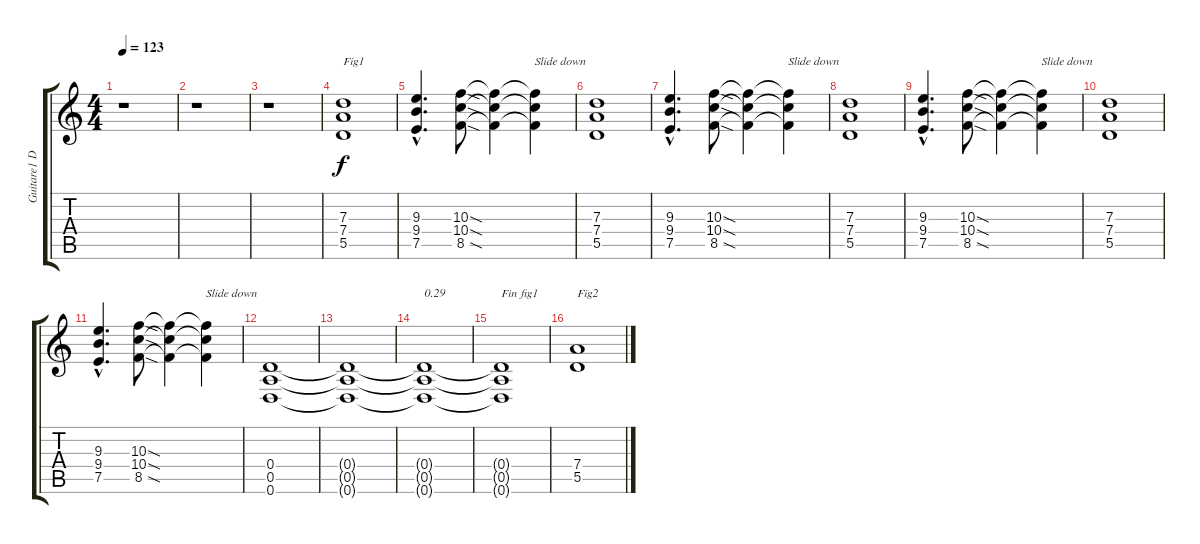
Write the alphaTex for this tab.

\track ("Guitare1 Dr-D" "Guitare1 D") {instrument distortionguitar}
\staff {score tabs}
\tuning (E4 B3 G3 D3 A2 D2) {hide}
\ts (4 4)
\tempo 123
\clef g2
\ks c
r.1{dy f instrument distortionguitar} |
r.1 |
r.1 |
(7.3 7.4 5.5).1{txt "Fig1"} |
(9.3{hac} 9.4{hac} 7.5{hac}).4{d} (10.3{sod} 10.4{sod} 8.5{sod}).8 (10.3{t} 10.4{t} 8.5{t}).4 (10.3{t} 10.4{t} 8.5{t}).4{txt "Slide down"} |
(7.3 7.4 5.5).1 |
(9.3{hac} 9.4{hac} 7.5{hac}).4{d} (10.3{sod} 10.4{sod} 8.5{sod}).8 (10.3{t} 10.4{t} 8.5{t}).4 (10.3{t} 10.4{t} 8.5{t}).4{txt "Slide down"} |
(7.3 7.4 5.5).1 |
(9.3{hac} 9.4{hac} 7.5{hac}).4{d} (10.3{sod} 10.4{sod} 8.5{sod}).8 (10.3{t} 10.4{t} 8.5{t}).4 (10.3{t} 10.4{t} 8.5{t}).4{txt "Slide down"} |
(7.3 7.4 5.5).1 |
(9.3{hac} 9.4{hac} 7.5{hac}).4{d} (10.3{sod} 10.4{sod} 8.5{sod}).8 (10.3{t} 10.4{t} 8.5{t}).4 (10.3{t} 10.4{t} 8.5{t}).4{txt "Slide down"} |
(0.4 0.5 0.6).1 |
(0.4{t} 0.5{t} 0.6{t}).1 |
(0.4{t} 0.5{t} 0.6{t}).1{txt "0.29"} |
(0.4{t} 0.5{t} 0.6{t}).1{txt "Fin fig1"} |
(7.4 5.5).1{txt "Fig2"}
